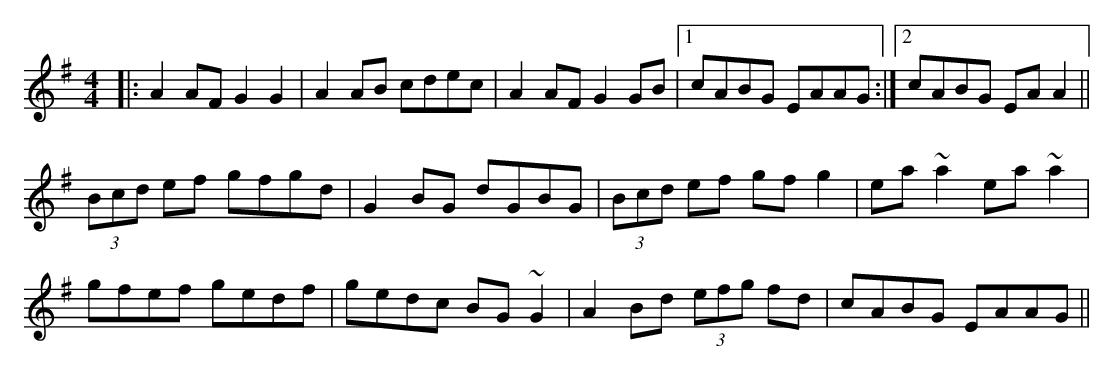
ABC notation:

X:1
M:4/4
K:Ador
|:A2AF G2G2|A2AB cdec|A2AF G2GB|1 cABG EAAG:|2 cABG EAA2||
(3Bcd ef gfgd|G2BG dGBG|(3Bcd ef gfg2|ea~a2 ea~a2|
gfef gedf|gedc BG~G2|A2Bd (3efg fd|cABG EAAG||
